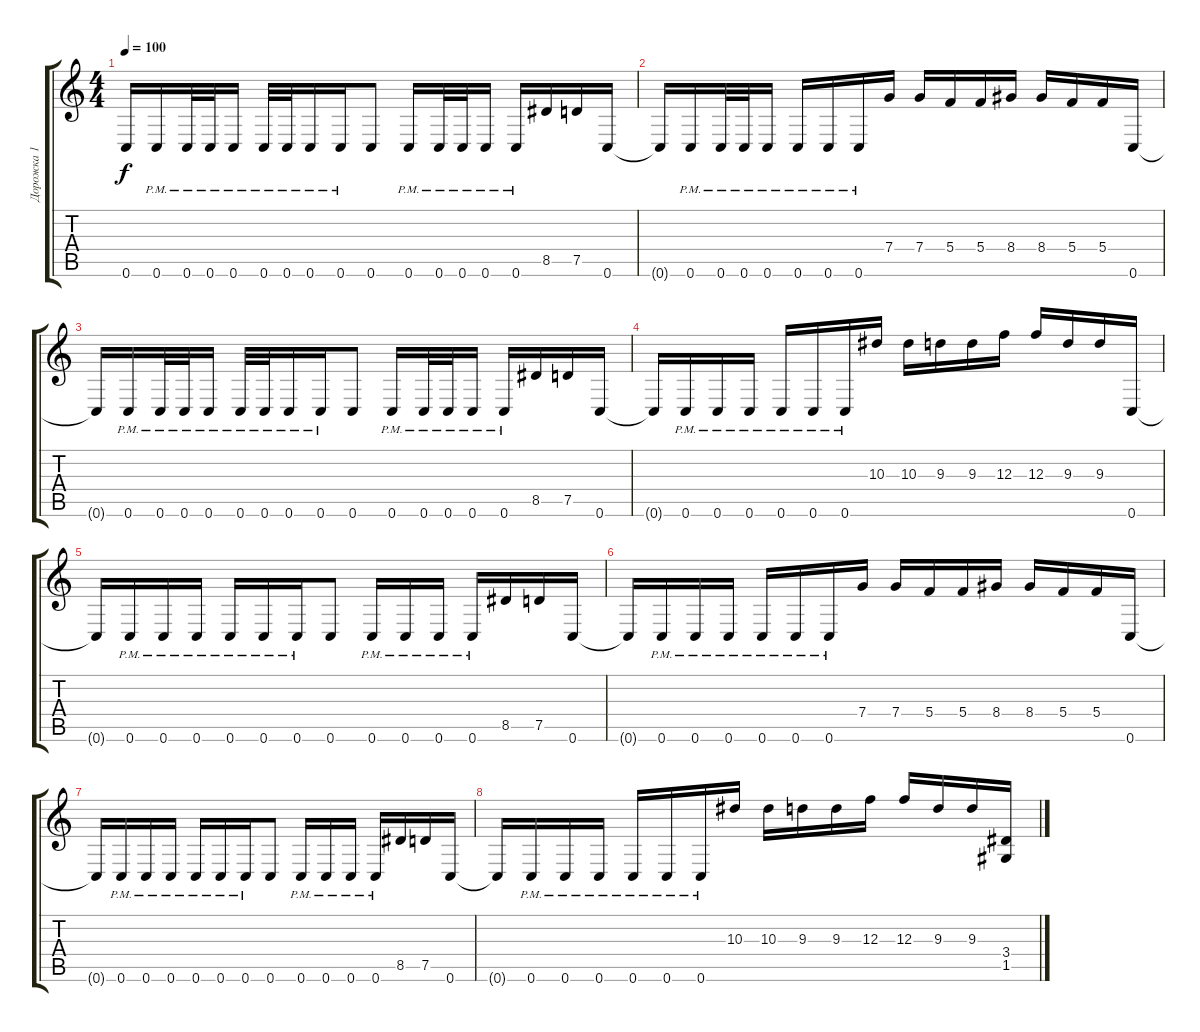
\track ("Дорожка 1" "Дорожка 1") {instrument overdrivenguitar}
\staff {score tabs}
\tuning (D4 A3 F3 C3 G2 C2) {hide}
\ts (4 4)
\tempo 100
\clef g2
\ks c
0.6{t}.16{dy f} 0.6{pm}.16 0.6{pm}.32 0.6{pm}.32 0.6{pm}.16 0.6{pm}.32 0.6{pm}.32 0.6{pm}.16 0.6{pm}.16 0.6.8 0.6{pm}.16 0.6{pm}.32 0.6{pm}.32 0.6{pm}.16 0.6{pm}.16 8.5.16 7.5.16 0.6.16 |
0.6{t}.16 0.6{pm}.16 0.6{pm}.32 0.6{pm}.32 0.6{pm}.16 0.6{pm}.16 0.6{pm}.16 0.6{pm}.16 7.4.16 7.4.16 5.4.16 5.4.16 8.4.16 8.4.16 5.4.16 5.4.16 0.6.16 |
0.6{t}.16 0.6{pm}.16 0.6{pm}.32 0.6{pm}.32 0.6{pm}.16 0.6{pm}.32 0.6{pm}.32 0.6{pm}.16 0.6{pm}.16 0.6.8 0.6{pm}.16 0.6{pm}.32 0.6{pm}.32 0.6{pm}.16 0.6{pm}.16 8.5.16 7.5.16 0.6.16 |
0.6{t}.16 0.6{pm}.16 0.6{pm}.16 0.6{pm}.16 0.6{pm}.16 0.6{pm}.16 0.6{pm}.16 10.3.16 10.3.16 9.3.16 9.3.16 12.3.16 12.3.16 9.3.16 9.3.16 0.6.16 |
0.6{t}.16 0.6{pm}.16 0.6{pm}.16 0.6{pm}.16 0.6{pm}.16 0.6{pm}.16 0.6{pm}.16 0.6.8 0.6{pm}.16 0.6{pm}.16 0.6{pm}.16 0.6{pm}.16 8.5.16 7.5.16 0.6.16 |
0.6{t}.16 0.6{pm}.16 0.6{pm}.16 0.6{pm}.16 0.6{pm}.16 0.6{pm}.16 0.6{pm}.16 7.4.16 7.4.16 5.4.16 5.4.16 8.4.16 8.4.16 5.4.16 5.4.16 0.6.16 |
0.6{t}.16 0.6{pm}.16 0.6{pm}.16 0.6{pm}.16 0.6{pm}.16 0.6{pm}.16 0.6{pm}.16 0.6.8 0.6{pm}.16 0.6{pm}.16 0.6{pm}.16 0.6{pm}.16 8.5.16 7.5.16 0.6.16 |
0.6{t}.16 0.6{pm}.16 0.6{pm}.16 0.6{pm}.16 0.6{pm}.16 0.6{pm}.16 0.6{pm}.16 10.3.16 10.3.16 9.3.16 9.3.16 12.3.16 12.3.16 9.3.16 9.3.16 (3.4 1.5).16
